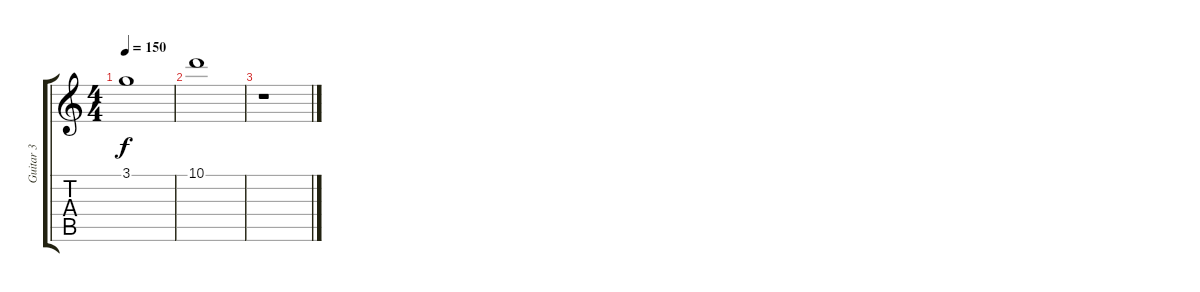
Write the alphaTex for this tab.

\track ("Guitar 3" "Guitar 3") {instrument electricguitarclean}
\staff {score tabs}
\tuning (E4 B3 G3 D3 A2 E2) {hide}
\ts (4 4)
\tempo 150
\clef g2
\ks c
3.1{t}.1{dy f} |
10.1.1 |
r.1
